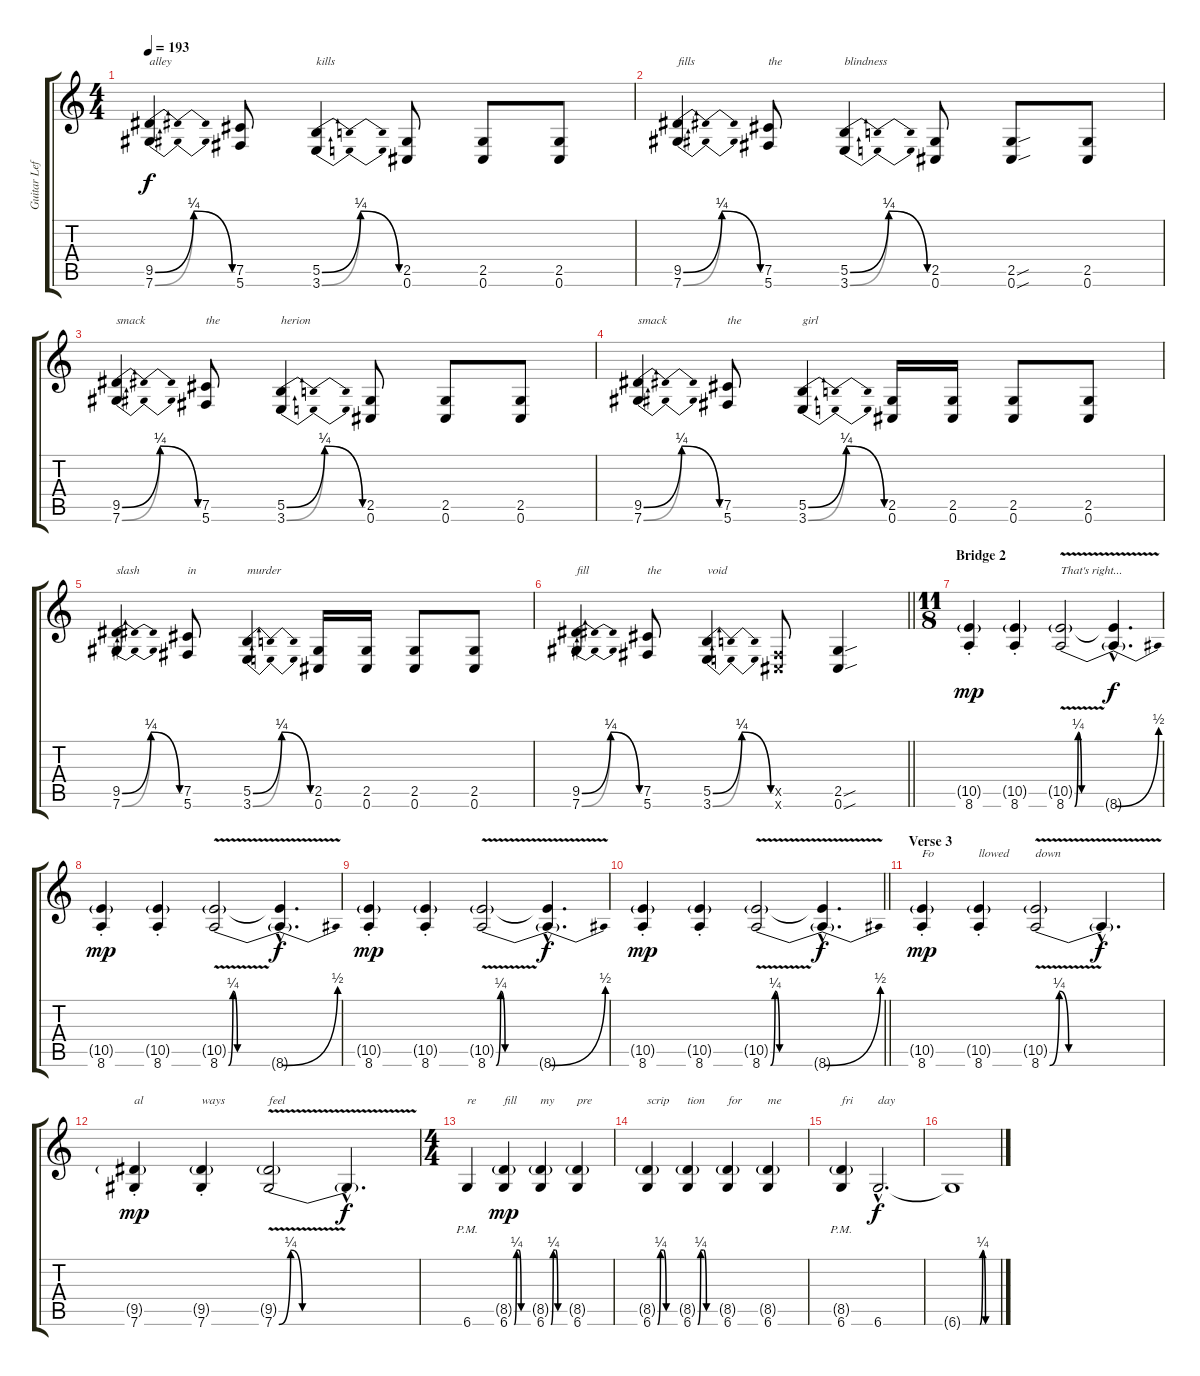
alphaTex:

\track ("Guitar Left" "Guitar Lef") {instrument distortionguitar}
\staff {score tabs}
\tuning (Db4 Ab3 E3 B2 Gb2 Db2) {hide}
\ts (4 4)
\tempo 193
\clef g2
\ks c
(9.5{be (bendrelease 0 0 30 1 30 1 60 0)} 7.6{be (bendrelease 0 0 30 1 30 1 60 0)}).4{txt "alley" dy f} (7.5 5.6).8 (5.5{be (bendrelease 0 0 30 1 30 1 60 0)} 3.6{be (bendrelease 0 0 30 1 30 1 60 0)}).4{txt "kills"} (2.5 0.6).8 (2.5 0.6).8 (2.5 0.6).8 |
(9.5{be (bendrelease 0 0 30 1 30 1 60 0)} 7.6{be (bendrelease 0 0 30 1 30 1 60 0)}).4{txt "fills"} (7.5 5.6).8{txt "the"} (5.5{be (bendrelease 0 0 30 1 30 1 60 0)} 3.6{be (bendrelease 0 0 30 1 30 1 60 0)}).4{txt "blindness"} (2.5 0.6).8 (2.5{sou} 0.6{sou}).8 (2.5 0.6).8 |
(9.5{be (bendrelease 0 0 30 1 30 1 60 0)} 7.6{be (bendrelease 0 0 30 1 30 1 60 0)}).4{txt "smack"} (7.5 5.6).8{txt "the"} (5.5{be (bendrelease 0 0 30 1 30 1 60 0)} 3.6{be (bendrelease 0 0 30 1 30 1 60 0)}).4{txt "herion"} (2.5 0.6).8 (2.5 0.6).8 (2.5 0.6).8 |
(9.5{be (bendrelease 0 0 30 1 30 1 60 0)} 7.6{be (bendrelease 0 0 30 1 30 1 60 0)}).4{txt "smack"} (7.5 5.6).8{txt "the"} (5.5{be (bendrelease 0 0 30 1 30 1 60 0)} 3.6{be (bendrelease 0 0 30 1 30 1 60 0)}).4{txt "girl"} (2.5 0.6).16 (2.5 0.6).16 (2.5 0.6).8 (2.5 0.6).8 |
(9.5{be (bendrelease 0 0 30 1 30 1 60 0)} 7.6{be (bendrelease 0 0 30 1 30 1 60 0)}).4{txt "slash"} (7.5 5.6).8{txt "in"} (5.5{be (bendrelease 0 0 30 1 30 1 60 0)} 3.6{be (bendrelease 0 0 30 1 30 1 60 0)}).4{txt "murder"} (2.5 0.6).16 (2.5 0.6).16 (2.5 0.6).8 (2.5 0.6).8 |
\barLineRight lightlight
(9.5{be (bendrelease 0 0 30 1 30 1 60 0)} 7.6{be (bendrelease 0 0 30 1 30 1 60 0)}).4{txt "fill"} (7.5 5.6).8{txt "the"} (5.5{be (bendrelease 0 0 30 1 30 1 60 0)} 3.6{be (bendrelease 0 0 30 1 30 1 60 0)}).4{txt "void"} (0.5{x} 0.6{x}).8 (2.5{sou} 0.6{sou}).4 |
\ts (11 8)
\section ("" "Bridge 2")
(10.5{g st} 8.6{st}).4{dy mp} (10.5{g st} 8.6{st}).4 (10.5{g} 8.6{be (custom 0 0 5 1 10 0 60 0) v}).2{txt "That's right..."} (10.5{hac t} 8.6{be (bend 0 0 60 2) hac t}).4{d dy f} |
(10.5{g st} 8.6{st}).4{dy mp} (10.5{g st} 8.6{st}).4 (10.5{g} 8.6{be (custom 0 0 5 1 10 0 60 0) v}).2 (10.5{hac t} 8.6{be (bend 0 0 60 2) hac t}).4{d dy f} |
(10.5{g st} 8.6{st}).4{dy mp} (10.5{g st} 8.6{st}).4 (10.5{g} 8.6{be (custom 0 0 5 1 10 0 60 0) v}).2 (10.5{hac t} 8.6{be (bend 0 0 60 2) hac t}).4{d dy f} |
\barLineRight lightlight
(10.5{g st} 8.6{st}).4{dy mp} (10.5{g st} 8.6{st}).4 (10.5{g} 8.6{be (custom 0 0 5 1 10 0 60 0) v}).2 (10.5{hac t} 8.6{be (bend 0 0 60 2) hac t}).4{d dy f} |
\section ("" "Verse 3")
(10.5{g st} 8.6{st}).4{txt "Fo" dy mp} (10.5{g st} 8.6{st}).4{txt "llowed"} (10.5{g} 8.6{be (custom 0 0 5 1 10 0 60 0) v}).2{txt "down"} 8.6{hac t}.4{d dy f} |
(9.5{g st} 7.6{st}).4{txt "al" dy mp} (9.5{g st} 7.6{st}).4{txt "ways"} (9.5{g} 7.6{be (custom 0 0 5 1 10 0 60 0) v}).2{txt "feel"} 7.6{hac t}.4{d dy f} |
\ts (4 4)
6.6{pm}.4{txt "re"} (8.5{g} 6.6{be (custom 0 0 10 1 20 1 30 0 60 0)}).4{txt "fill" dy mp} (8.5{g} 6.6{be (custom 0 0 10 1 20 1 30 0 60 0)}).4{txt "my"} (8.5{g} 6.6).4{txt "pre"} |
(8.5{g} 6.6{be (custom 0 0 10 1 20 1 30 0 60 0)}).4{txt "scrip"} (8.5{g} 6.6{be (custom 0 0 10 1 20 1 30 0 60 0)}).4{txt "tion"} (8.5{g} 6.6).4{txt "for"} (8.5{g} 6.6).4{txt "me"} |
(8.5{g pm} 6.6{pm}).4{txt "fri"} 6.6{hac}.2{d txt "day" dy f} |
6.6{be (custom 0 0 30 0 35 1 40 0 60 0) t}.1
